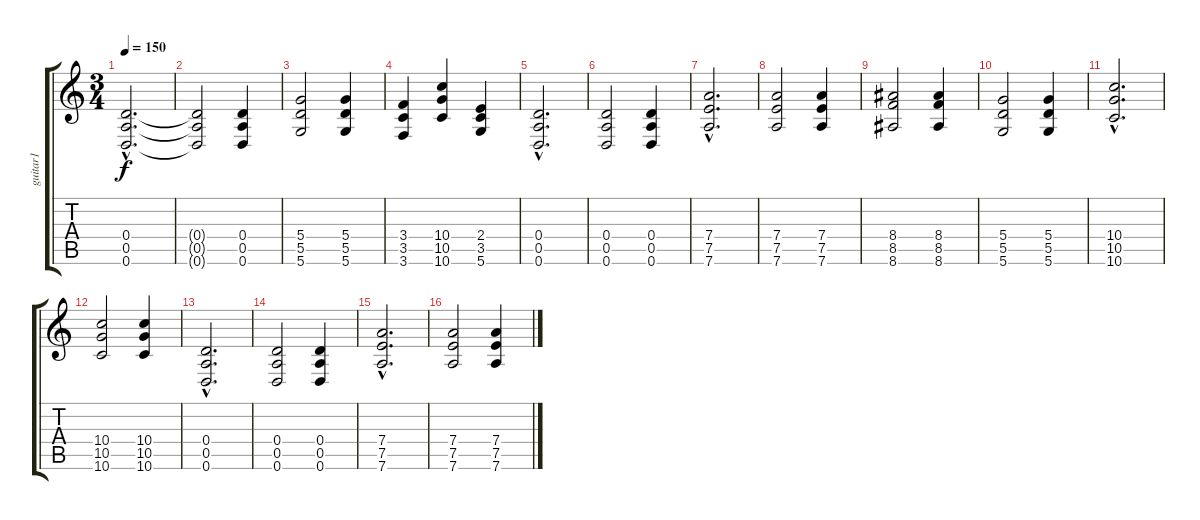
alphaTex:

\track ("guitar1" "guitar1") {instrument distortionguitar}
\staff {score tabs}
\tuning (E4 B3 G3 D3 A2 D2) {hide}
\ts (3 4)
\tempo 150
\clef g2
\ks c
(0.4{hac} 0.5{hac} 0.6{hac}).2{d dy f} |
(0.4{t} 0.5{t} 0.6{t}).2 (0.4 0.5 0.6).4 |
(5.4 5.5 5.6).2 (5.4 5.5 5.6).4 |
(3.4 3.5 3.6).4 (10.4 10.5 10.6).4 (2.4 3.5 5.6).4 |
(0.4{hac} 0.5{hac} 0.6{hac}).2{d} |
(0.4 0.5 0.6).2 (0.4 0.5 0.6).4 |
(7.4{hac} 7.5{hac} 7.6{hac}).2{d} |
(7.4 7.5 7.6).2 (7.4 7.5 7.6).4 |
(8.4 8.5 8.6).2 (8.4 8.5 8.6).4 |
(5.4 5.5 5.6).2 (5.4 5.5 5.6).4 |
(10.4{hac} 10.5{hac} 10.6{hac}).2{d} |
(10.4 10.5 10.6).2 (10.4 10.5 10.6).4 |
(0.4{hac} 0.5{hac} 0.6{hac}).2{d} |
(0.4 0.5 0.6).2 (0.4 0.5 0.6).4 |
(7.4{hac} 7.5{hac} 7.6{hac}).2{d} |
(7.4 7.5 7.6).2 (7.4 7.5 7.6).4
